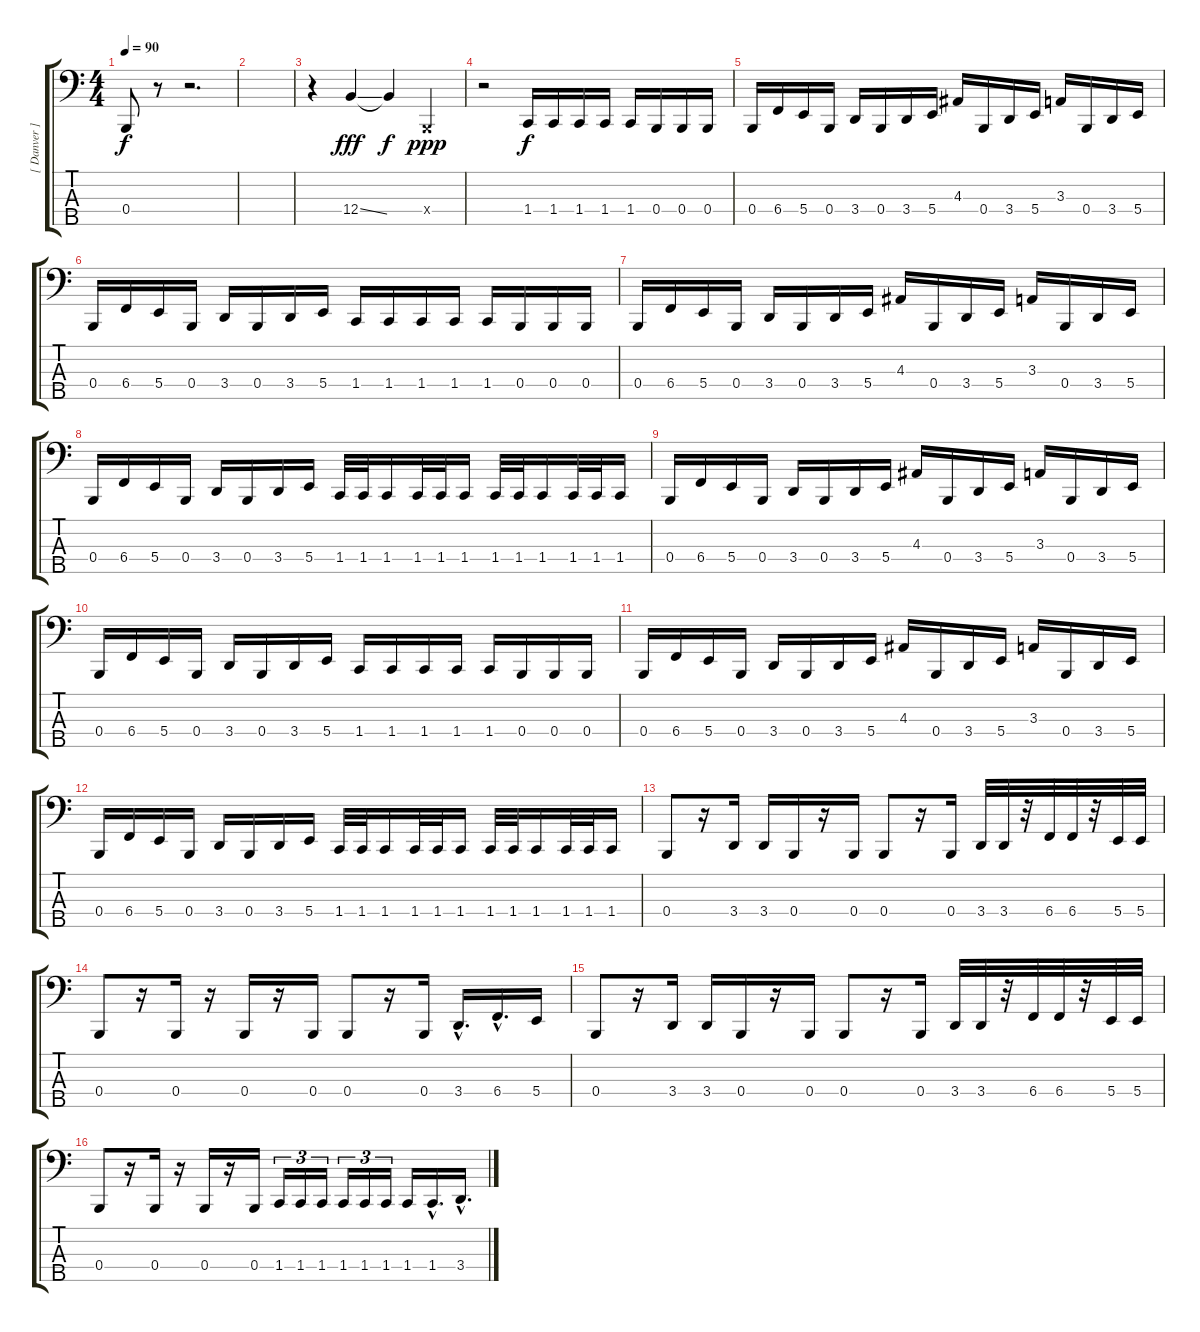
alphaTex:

\track ("[ Danver ]" "[ Danver ]") {instrument electricbasspick}
\staff {score tabs}
\tuning (E2 B1 Gb1 B0 Ab0) {hide}
\ts (4 4)
\tempo 90
\clef f4
\ks c
0.4.8{dy f instrument electricbasspick} r.8 r.2{d} |
|
r.4 12.4{ss}.4{dy fff} 12.4{t}.4{dy f} 0.4{x}.4{dy ppp} |
r.2 1.4.16{dy f} 1.4.16 1.4.16 1.4.16 1.4.16 0.4.16 0.4.16 0.4.16 |
0.4.16 6.4.16 5.4.16 0.4.16 3.4.16 0.4.16 3.4.16 5.4.16 4.3.16 0.4.16 3.4.16 5.4.16 3.3.16 0.4.16 3.4.16 5.4.16 |
0.4.16 6.4.16 5.4.16 0.4.16 3.4.16 0.4.16 3.4.16 5.4.16 1.4.16 1.4.16 1.4.16 1.4.16 1.4.16 0.4.16 0.4.16 0.4.16 |
0.4.16 6.4.16 5.4.16 0.4.16 3.4.16 0.4.16 3.4.16 5.4.16 4.3.16 0.4.16 3.4.16 5.4.16 3.3.16 0.4.16 3.4.16 5.4.16 |
0.4.16 6.4.16 5.4.16 0.4.16 3.4.16 0.4.16 3.4.16 5.4.16 1.4.32 1.4.32 1.4.16 1.4.32 1.4.32 1.4.16 1.4.32 1.4.32 1.4.16 1.4.32 1.4.32 1.4.16 |
0.4.16 6.4.16 5.4.16 0.4.16 3.4.16 0.4.16 3.4.16 5.4.16 4.3.16 0.4.16 3.4.16 5.4.16 3.3.16 0.4.16 3.4.16 5.4.16 |
0.4.16 6.4.16 5.4.16 0.4.16 3.4.16 0.4.16 3.4.16 5.4.16 1.4.16 1.4.16 1.4.16 1.4.16 1.4.16 0.4.16 0.4.16 0.4.16 |
0.4.16 6.4.16 5.4.16 0.4.16 3.4.16 0.4.16 3.4.16 5.4.16 4.3.16 0.4.16 3.4.16 5.4.16 3.3.16 0.4.16 3.4.16 5.4.16 |
0.4.16 6.4.16 5.4.16 0.4.16 3.4.16 0.4.16 3.4.16 5.4.16 1.4.32 1.4.32 1.4.16 1.4.32 1.4.32 1.4.16 1.4.32 1.4.32 1.4.16 1.4.32 1.4.32 1.4.16 |
0.4.8 r.16 3.4.16 3.4.16 0.4.16 r.16 0.4.16 0.4.8 r.16 0.4.16 3.4.32 3.4.32 r.32 6.4.32 6.4.32 r.32 5.4.32 5.4.32 |
0.4.8 r.16 0.4.16 r.16 0.4.16 r.16 0.4.16 0.4.8 r.16 0.4.16 3.4{hac}.16{d} 6.4{hac}.16{d} 5.4.16 |
0.4.8 r.16 3.4.16 3.4.16 0.4.16 r.16 0.4.16 0.4.8 r.16 0.4.16 3.4.32 3.4.32 r.32 6.4.32 6.4.32 r.32 5.4.32 5.4.32 |
0.4.8 r.16 0.4.16 r.16 0.4.16 r.16 0.4.16 1.4.16{tu (3 2)} 1.4.16{tu (3 2)} 1.4.16{tu (3 2)} 1.4.16{tu (3 2)} 1.4.16{tu (3 2)} 1.4.16{tu (3 2)} 1.4.16 1.4{hac}.16{d} 3.4{hac}.16{d}
